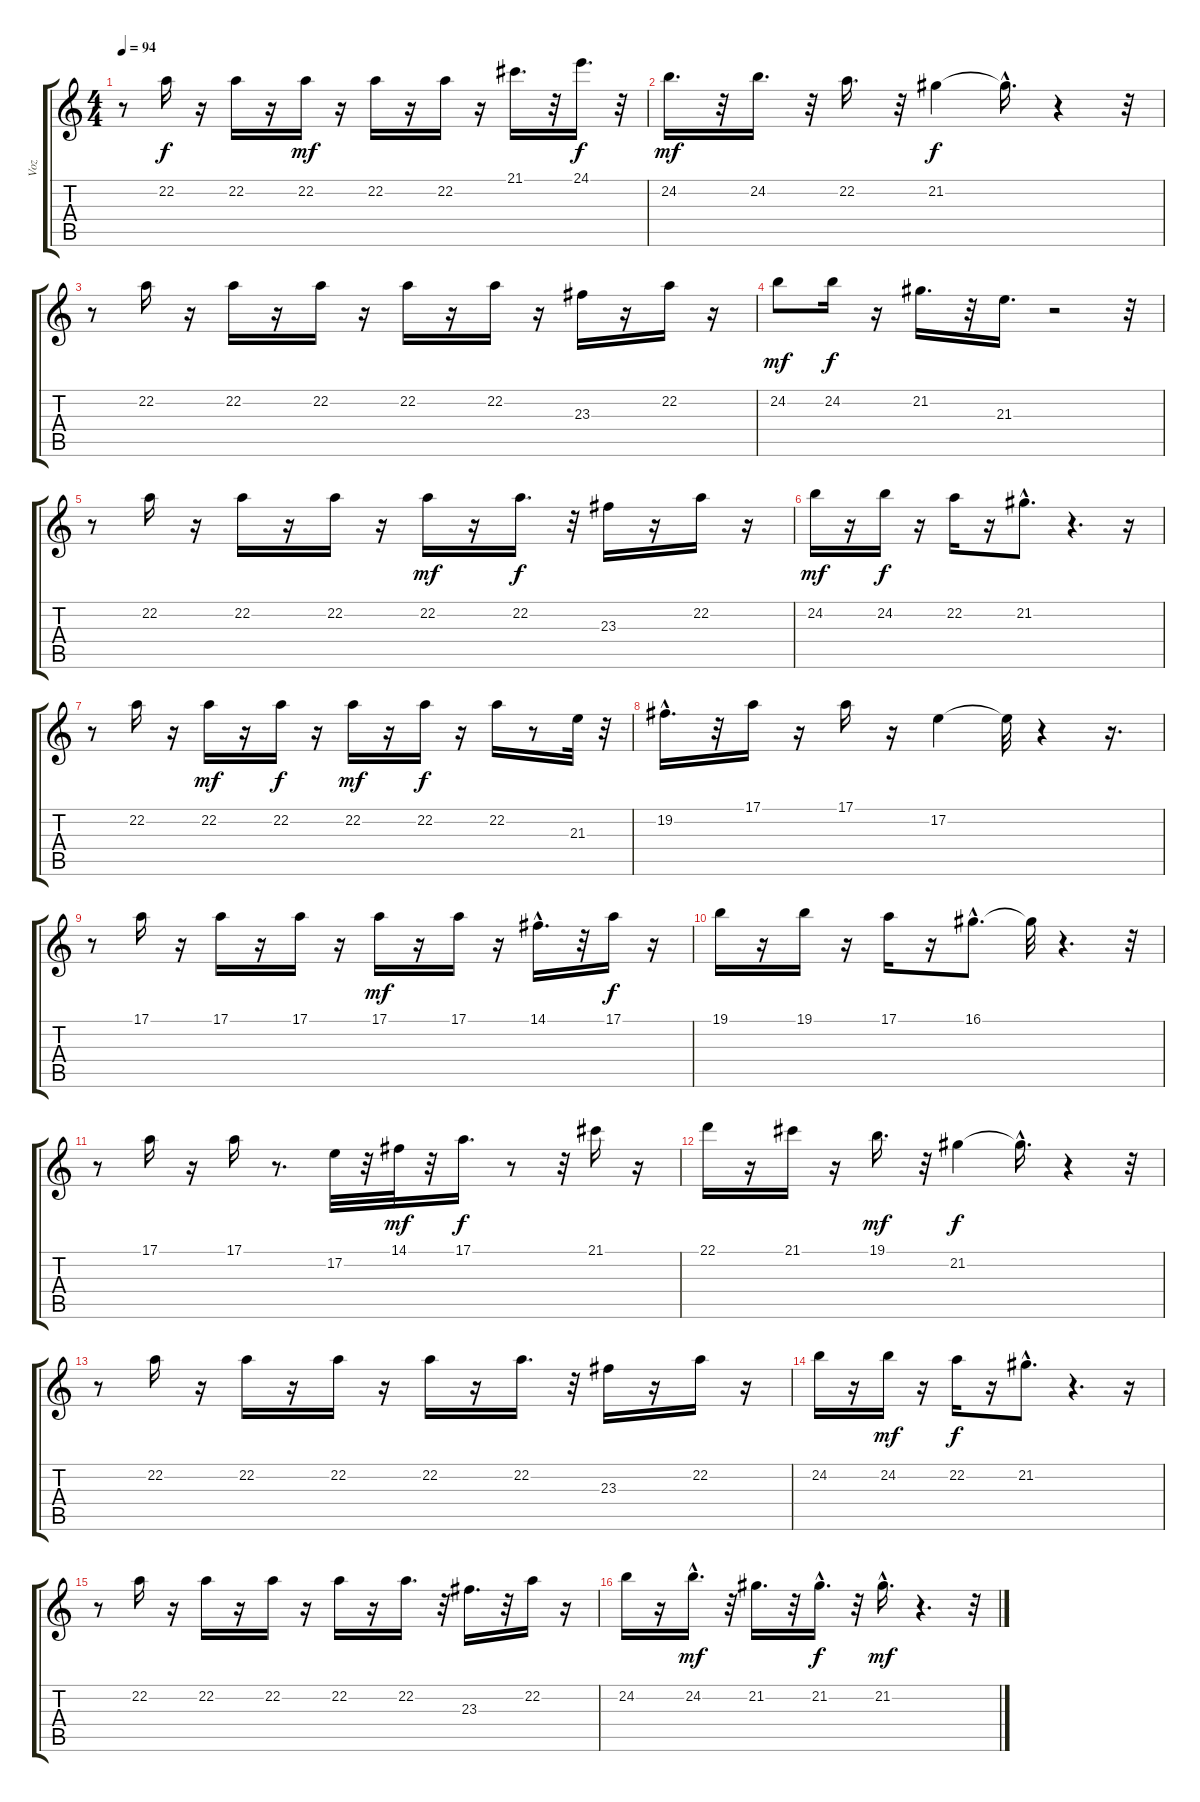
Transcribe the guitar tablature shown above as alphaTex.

\track ("Voz" "Voz") {instrument tenorsax}
\staff {score tabs}
\tuning (E4 B3 G3 D3 A2 E2) {hide}
\ts (4 4)
\tempo 94
\clef g2
\ks c
r.8{dy mf} 22.2.16{dy f} r.16 22.2.16 r.16 22.2.16{dy mf} r.16 22.2.16 r.16 22.2.16 r.16 21.1.16{d} r.32 24.1.16{d dy f} r.32 |
24.2.16{d dy mf} r.32 24.2.16{d} r.32 22.2.16{d} r.32 21.2.4{dy f} 21.2{hac t}.16{d} r.4 r.32 |
r.8 22.2.16 r.16 22.2.16 r.16 22.2.16 r.16 22.2.16 r.16 22.2.16 r.16 23.3.16 r.16 22.2.16 r.16 |
24.2.8{dy mf} 24.2.16{dy f} r.16 21.2.16{d} r.32 21.3.16{d} r.2 r.32 |
r.8 22.2.16 r.16 22.2.16 r.16 22.2.16 r.16 22.2.16{dy mf} r.16 22.2.16{d dy f} r.32 23.3.16 r.16 22.2.16 r.16 |
24.2.16{dy mf} r.16 24.2.16{dy f} r.16 22.2.16 r.16 21.2{hac}.8{d} r.4{d} r.16 |
r.8 22.2.16 r.16 22.2.16{dy mf} r.16 22.2.16{dy f} r.16 22.2.16{dy mf} r.16 22.2.16{dy f} r.16 22.2.16 r.8 21.3.32 r.32 |
19.2{hac}.16{d} r.32 17.1.16 r.16 17.1.16 r.16 17.2.4 17.2{t}.32 r.4 r.16{d} |
r.8 17.1.16 r.16 17.1.16 r.16 17.1.16 r.16 17.1.16{dy mf} r.16 17.1.16 r.16 14.1{hac}.16{d} r.32 17.1.16{dy f} r.16 |
19.1.16 r.16 19.1.16 r.16 17.1.16 r.16 16.1{hac}.8{d} 16.1{t}.32 r.4{d} r.32 |
r.8 17.1.16 r.16 17.1.16 r.8{d} 17.2.32 r.32 14.1.32{dy mf} r.32 17.1.16{d dy f} r.8 r.32 21.1.16 r.16 |
22.1.16 r.16 21.1.16 r.16 19.1.16{d dy mf} r.32 21.2.4{dy f} 21.2{hac t}.16{d} r.4 r.32 |
r.8 22.2.16 r.16 22.2.16 r.16 22.2.16 r.16 22.2.16 r.16 22.2.16{d} r.32 23.3.16 r.16 22.2.16 r.16 |
24.2.16 r.16 24.2.16{dy mf} r.16 22.2.16{dy f} r.16 21.2{hac}.8{d} r.4{d} r.16 |
r.8 22.2.16 r.16 22.2.16 r.16 22.2.16 r.16 22.2.16 r.16 22.2.16{d} r.32 23.3.16{d} r.32 22.2.16 r.16 |
24.2.16 r.16 24.2{hac}.16{d dy mf} r.32 21.2.16{d} r.32 21.2{hac}.16{d dy f} r.32 21.2{hac}.16{d dy mf} r.4{d} r.32
